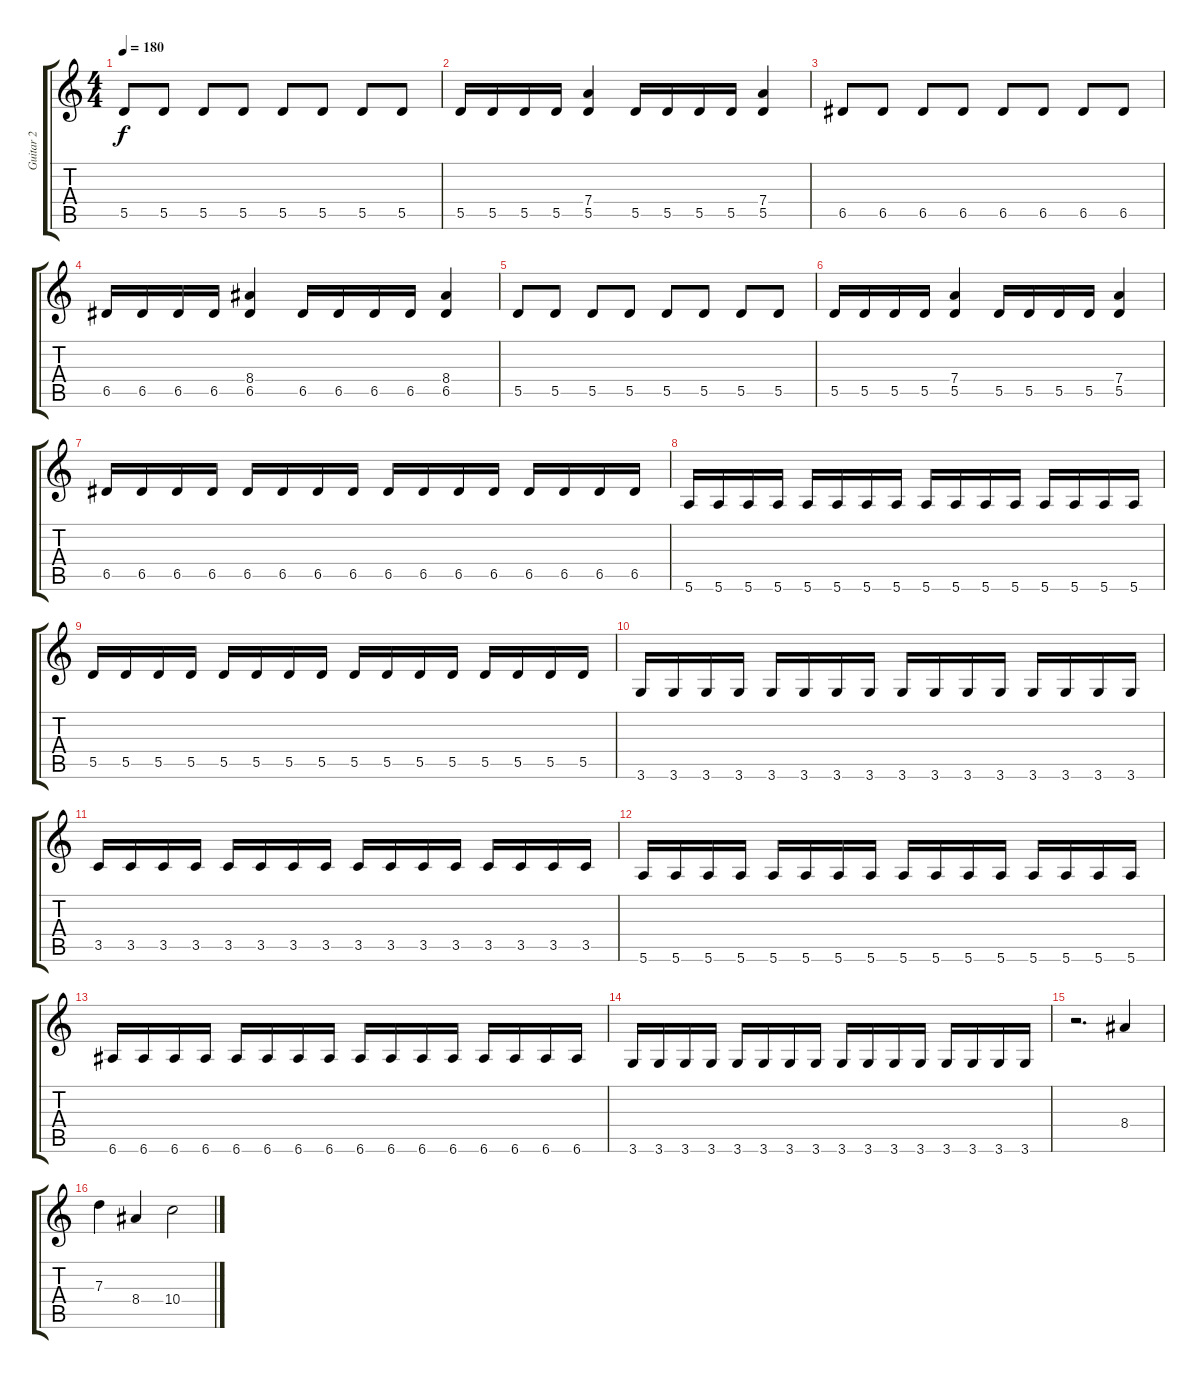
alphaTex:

\track ("Guitar 2" "Guitar 2") {instrument overdrivenguitar}
\staff {score tabs}
\tuning (E4 B3 G3 D3 A2 E2) {hide}
\ts (4 4)
\tempo 180
\clef g2
\ks c
5.5.8{dy f} 5.5.8 5.5.8 5.5.8 5.5.8 5.5.8 5.5.8 5.5.8 |
5.5.16 5.5.16 5.5.16 5.5.16 (7.4 5.5).4 5.5.16 5.5.16 5.5.16 5.5.16 (7.4 5.5).4 |
6.5.8 6.5.8 6.5.8 6.5.8 6.5.8 6.5.8 6.5.8 6.5.8 |
6.5.16 6.5.16 6.5.16 6.5.16 (8.4 6.5).4 6.5.16 6.5.16 6.5.16 6.5.16 (8.4 6.5).4 |
5.5.8 5.5.8 5.5.8 5.5.8 5.5.8 5.5.8 5.5.8 5.5.8 |
5.5.16 5.5.16 5.5.16 5.5.16 (7.4 5.5).4 5.5.16 5.5.16 5.5.16 5.5.16 (7.4 5.5).4 |
6.5.16 6.5.16 6.5.16 6.5.16 6.5.16 6.5.16 6.5.16 6.5.16 6.5.16 6.5.16 6.5.16 6.5.16 6.5.16 6.5.16 6.5.16 6.5.16 |
5.6.16 5.6.16 5.6.16 5.6.16 5.6.16 5.6.16 5.6.16 5.6.16 5.6.16 5.6.16 5.6.16 5.6.16 5.6.16 5.6.16 5.6.16 5.6.16 |
5.5.16 5.5.16 5.5.16 5.5.16 5.5.16 5.5.16 5.5.16 5.5.16 5.5.16 5.5.16 5.5.16 5.5.16 5.5.16 5.5.16 5.5.16 5.5.16 |
3.6.16 3.6.16 3.6.16 3.6.16 3.6.16 3.6.16 3.6.16 3.6.16 3.6.16 3.6.16 3.6.16 3.6.16 3.6.16 3.6.16 3.6.16 3.6.16 |
3.5.16 3.5.16 3.5.16 3.5.16 3.5.16 3.5.16 3.5.16 3.5.16 3.5.16 3.5.16 3.5.16 3.5.16 3.5.16 3.5.16 3.5.16 3.5.16 |
5.6.16 5.6.16 5.6.16 5.6.16 5.6.16 5.6.16 5.6.16 5.6.16 5.6.16 5.6.16 5.6.16 5.6.16 5.6.16 5.6.16 5.6.16 5.6.16 |
6.6.16 6.6.16 6.6.16 6.6.16 6.6.16 6.6.16 6.6.16 6.6.16 6.6.16 6.6.16 6.6.16 6.6.16 6.6.16 6.6.16 6.6.16 6.6.16 |
3.6.16 3.6.16 3.6.16 3.6.16 3.6.16 3.6.16 3.6.16 3.6.16 3.6.16 3.6.16 3.6.16 3.6.16 3.6.16 3.6.16 3.6.16 3.6.16 |
r.2{d} 8.4.4 |
7.3.4 8.4.4 10.4.2
